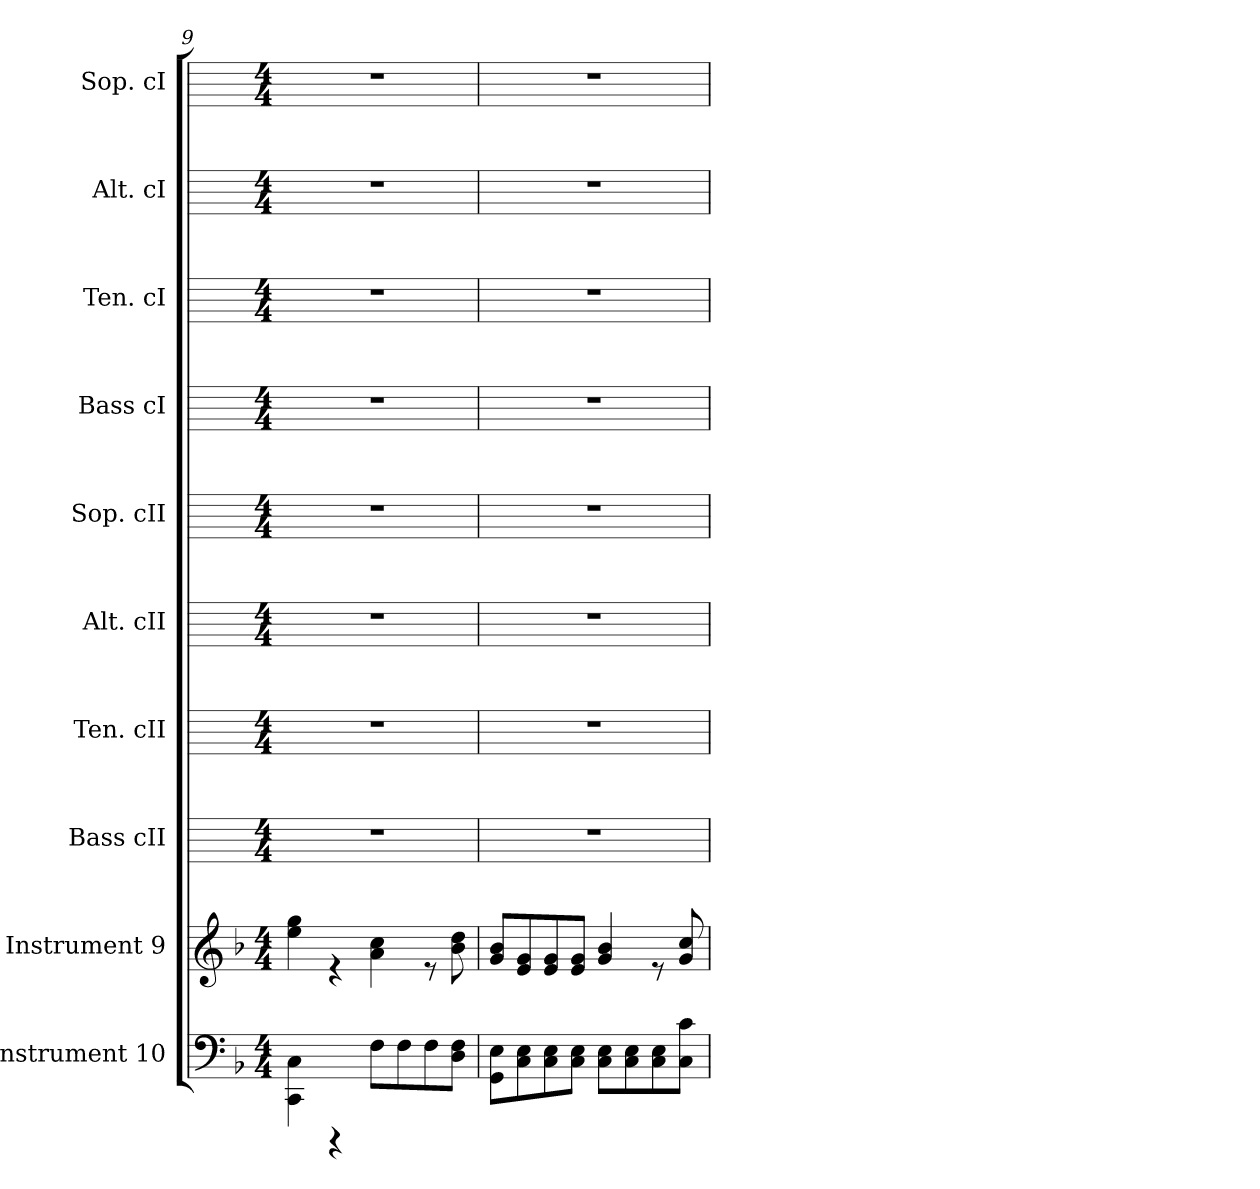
**kern	**kern	**kern	**kern	**kern	**kern	**kern	**kern	**kern	**kern
*part10	*part9	*part8	*part7	*part6	*part5	*part4	*part3	*part2	*part1
*staff10	*staff9	*staff8	*staff7	*staff6	*staff5	*staff4	*staff3	*staff2	*staff1
*I"Instrument 10	*I"Instrument 9	*I"Bass cII	*I"Ten. cII	*I"Alt. cII	*I"Sop. cII	*I"Bass cI	*I"Ten. cI	*I"Alt. cI	*I"Sop. cI
*	*	*I'Bass cII	*I'Ten. cII	*I'Alt. cII	*I'Sop. cII	*I'Bass cI	*I'Ten. cI	*I'Alt. cI	*I'Sop. cI
*clefF4	*clefG2	*	*	*	*	*	*	*	*
*k[b-]	*k[b-]	*k[]	*k[]	*k[]	*k[]	*k[]	*k[]	*k[]	*k[]
*F:	*F:	*C:	*C:	*C:	*C:	*C:	*C:	*C:	*C:
*M4/4	*M4/4	*M4/4	*M4/4	*M4/4	*M4/4	*M4/4	*M4/4	*M4/4	*M4/4
=9	=9	=9	=9	=9	=9	=9	=9	=9	=9
4C\ 4CC\	4gg\ 4ee\	1r	1r	1r	1r	1r	1r	1r	1r
4rAAAA	4rd	.	.	.	.	.	.	.	.
8F\L	4cc\ 4a\	.	.	.	.	.	.	.	.
8F\	.	.	.	.	.	.	.	.	.
8F\	8rd	.	.	.	.	.	.	.	.
8D\ 8F\J	8dd\ 8b-\	.	.	.	.	.	.	.	.
=10	=10	=10	=10	=10	=10	=10	=10	=10	=10
8E\ 8GG\L	8b-/ 8g/L	1r	1r	1r	1r	1r	1r	1r	1r
8E\ 8C\	8g/ 8e/	.	.	.	.	.	.	.	.
8E\ 8C\	8g/ 8e/	.	.	.	.	.	.	.	.
8E\ 8C\J	8g/ 8e/J	.	.	.	.	.	.	.	.
8E\ 8C\L	4b-/ 4g/	.	.	.	.	.	.	.	.
8E\ 8C\	.	.	.	.	.	.	.	.	.
8E\ 8C\	8rd	.	.	.	.	.	.	.	.
8c\ 8C\J	8cc/ 8g/	.	.	.	.	.	.	.	.
=	=	=	=	=	=	=	=	=	=
*-	*-	*-	*-	*-	*-	*-	*-	*-	*-
